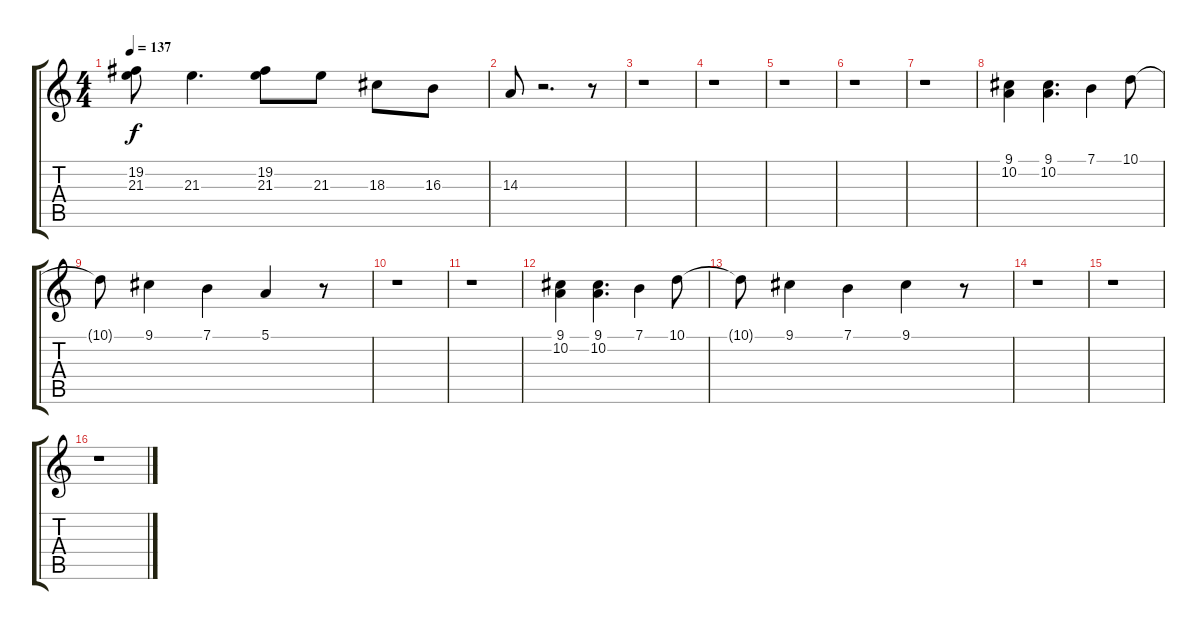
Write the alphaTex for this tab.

\track "" {instrument brightacousticpiano}
\staff {score tabs}
\tuning (E4 B3 G3 D3 A2 E2) {hide}
\ts (4 4)
\tempo 137
\clef g2
\ks c
(19.2 21.3).8{dy f} 21.3.4{d} (19.2 21.3).8 21.3.8 18.3.8 16.3.8 |
14.3.8 r.2{d} r.8 |
r.1 |
r.1 |
r.1 |
r.1 |
r.1 |
(9.1 10.2).4 (9.1 10.2).4{d} 7.1.4 10.1.8 |
10.1{t}.8 9.1.4 7.1.4 5.1.4 r.8 |
r.1 |
r.1 |
(9.1 10.2).4 (9.1 10.2).4{d} 7.1.4 10.1.8 |
10.1{t}.8 9.1.4 7.1.4 9.1.4 r.8 |
r.1 |
r.1 |
r.1
